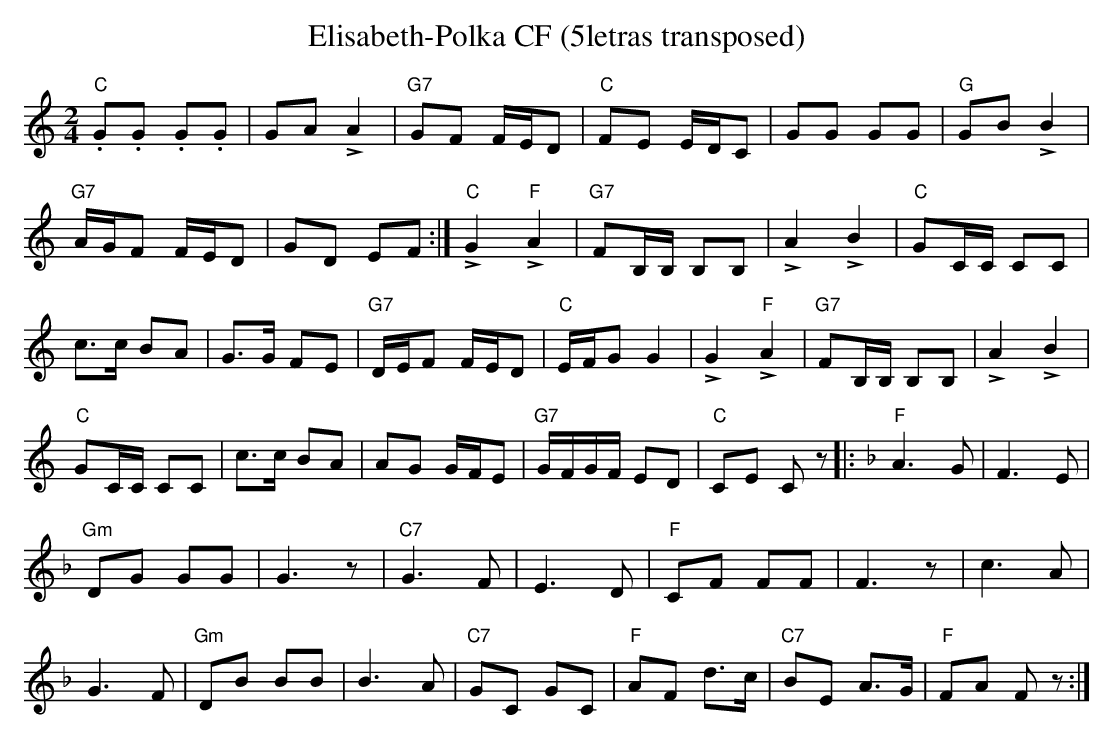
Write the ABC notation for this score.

X:1
T:Elisabeth-Polka CF (5letras transposed)
M:2/4
L:1/8
K:C transpose=3 %%MIDI gchordon
"C".G.G .G.G | GA !>!A2 | "G7"GF F/2E/2D | "C"FE E/2D/2C | GG GG | "G"GB !>!B2 |
"G7"A/2G/2F F/2E/2D | GD EF :| "C"!>!G2"F"!>!A2 | "G7"FB,/2B,/2 B,B, | !>!A2!>!B2 | "C"GC/2C/2 CC |
c>c BA | G>G FE | "G7"D/2E/2F F/2E/2D | "C"E/2F/2G G2 | !>!G2"F"!>!A2 | "G7"FB,/2B,/2 B,B, | !>!A2!>!B2 |
"C"GC/2C/2 CC | c>c BA | AG G/2F/2E | "G7"G/2F/2G/2F/2 ED | "C"CE Cz |: [K:F] "F"A3G | F3E |
"Gm"DG GG | G3z | "C7"G3F | E3D | "F"CF FF | F3z | c3A |
G3F | "Gm"DB BB | B3A | "C7"GC GC | "F"AF d>c | "C7"BE A>G | "F"FA Fz :|
